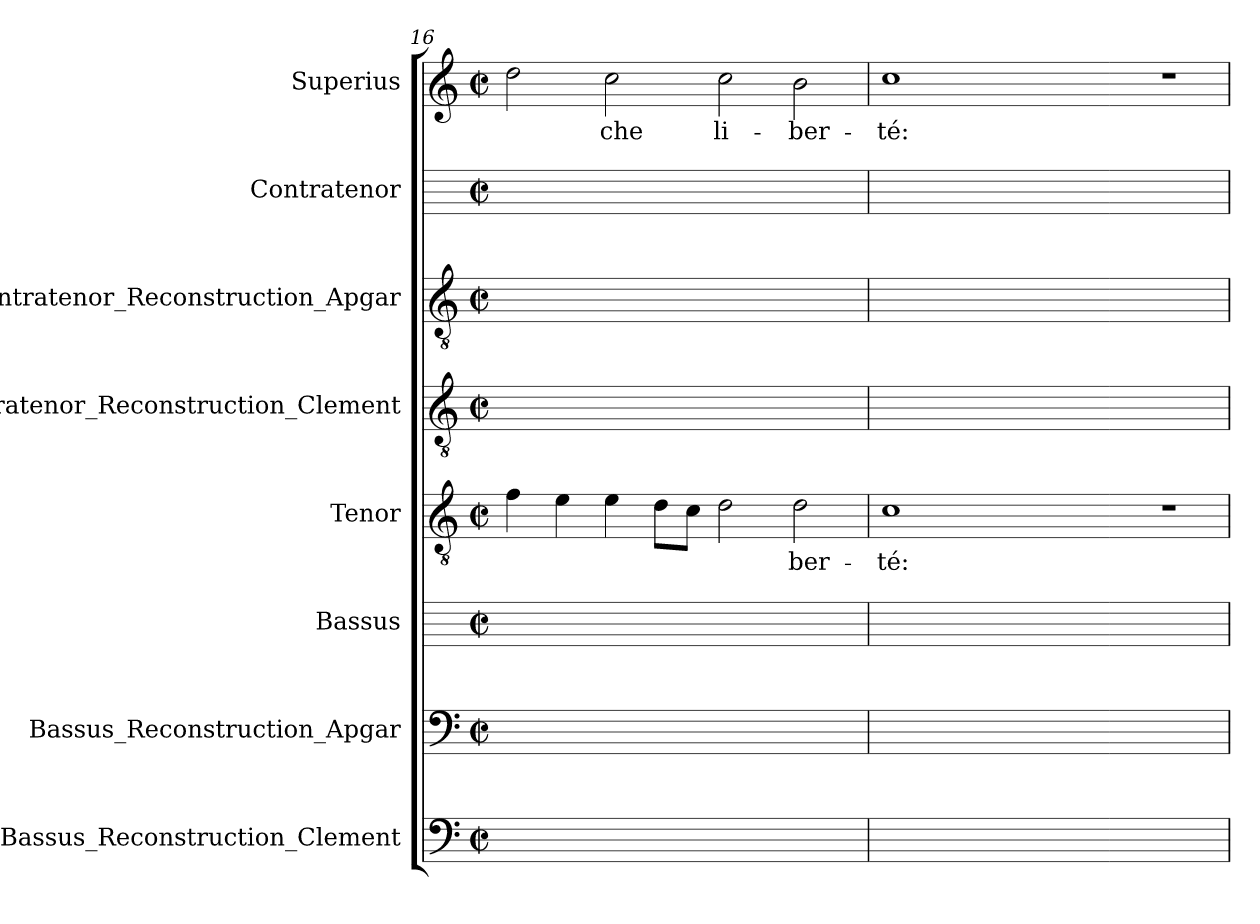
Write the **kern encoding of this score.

**kern	**kern	**kern	**kern	**text	**kern	**kern	**kern	**kern	**text
*part8	*part7	*part6	*part5	*part5	*part4	*part3	*part2	*part1	*part1
*staff8	*staff7	*staff6	*staff5	*staff5	*staff4	*staff3	*staff2	*staff1	*staff1
*I"Bassus_Reconstruction_Clement	*I"Bassus_Reconstruction_Apgar	*I"Bassus	*I"Tenor	*	*I"Contratenor_Reconstruction_Clement	*I"Contratenor_Reconstruction_Apgar	*I"Contratenor	*I"Superius	*
*	*	*	*I'T	*	*	*	*	*	*
*clefF4	*clefF4	*	*clefGv2	*	*clefGv2	*clefGv2	*	*clefG2	*
*k[]	*k[]	*	*k[]	*	*k[]	*k[]	*	*k[]	*
*C:	*C:	*	*C:	*	*C:	*C:	*	*C:	*
*M2/2	*M2/2	*M2/2	*M2/2	*	*M2/2	*M2/2	*M2/2	*M2/2	*
*met(c|)	*met(c|)	*met(c|)	*met(c|)	*	*met(c|)	*met(c|)	*met(c|)	*met(c|)	*
=16	=16	=16	=16	=16	=16	=16	=16	=16	=16
1ryy	1ryy	1ryy	4f	.	1ryy	1ryy	1ryy	2dd	.
.	.	.	4e	.	.	.	.	.	.
.	.	.	4e	.	.	.	.	2cc	-che
.	.	.	8dL	.	.	.	.	.	.
.	.	.	8cJ	.	.	.	.	.	.
1ryy	1ryy	1ryy	2d	.	1ryy	1ryy	1ryy	2cc	li-
.	.	.	2d	ber-	.	.	.	2b	ber-
=17	=17	=17	=17	=17	=17	=17	=17	=17	=17
1ryy	1ryy	1ryy	1c	-té:	1ryy	1ryy	1ryy	1cc	-té:
1ryy	1ryy	1ryy	1ryy	.	1ryy	1ryy	1ryy	1ryy	.
=18-	=18-	=18-	=18-	=18-	=18-	=18-	=18-	=18-	=18-
1ryy	1ryy	1ryy	1r	.	1ryy	1ryy	1ryy	1r	.
=	=	=	=	=	=	=	=	=	=
*-	*-	*-	*-	*-	*-	*-	*-	*-	*-
